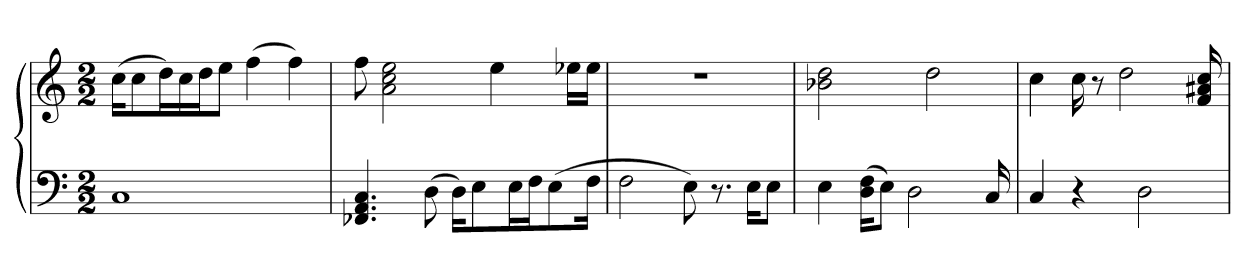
**kern	**kern
*part1	*part1
*staff2	*staff1
*clefF4	*clefG2
*k[]	*k[]
*M2/2	*M2/2
=1	=1
1C	(16cc\KL
.	8cc\
.	16dd\L)
.	16cc\
.	16dd\J
.	8ee\J
.	(4ff
.	4ff)
=2	=2
4.FF-X 4.AA 4.C	8ff
.	2a 2cc 2ee
(8D	.
16D\KL)	.
8E\	.
.	4ee
16E\L	.
16F\J	.
(8E\	.
.	16ee-X\LL
16F\Jk	16ee-\JJ
=3	=3
2F	1r
8E)	.
8.r	.
16E\KL	.
8E\J	.
=4	=4
4E	2b-X 2dd
(16D\ 16F\KL	.
8E\J)	.
2D	.
.	2dd
16C	.
=5	=5
4C	4cc
4r	16cc
.	8r
.	2dd
2D	.
.	16f 16a#X 16cc
=	=
*-	*-
